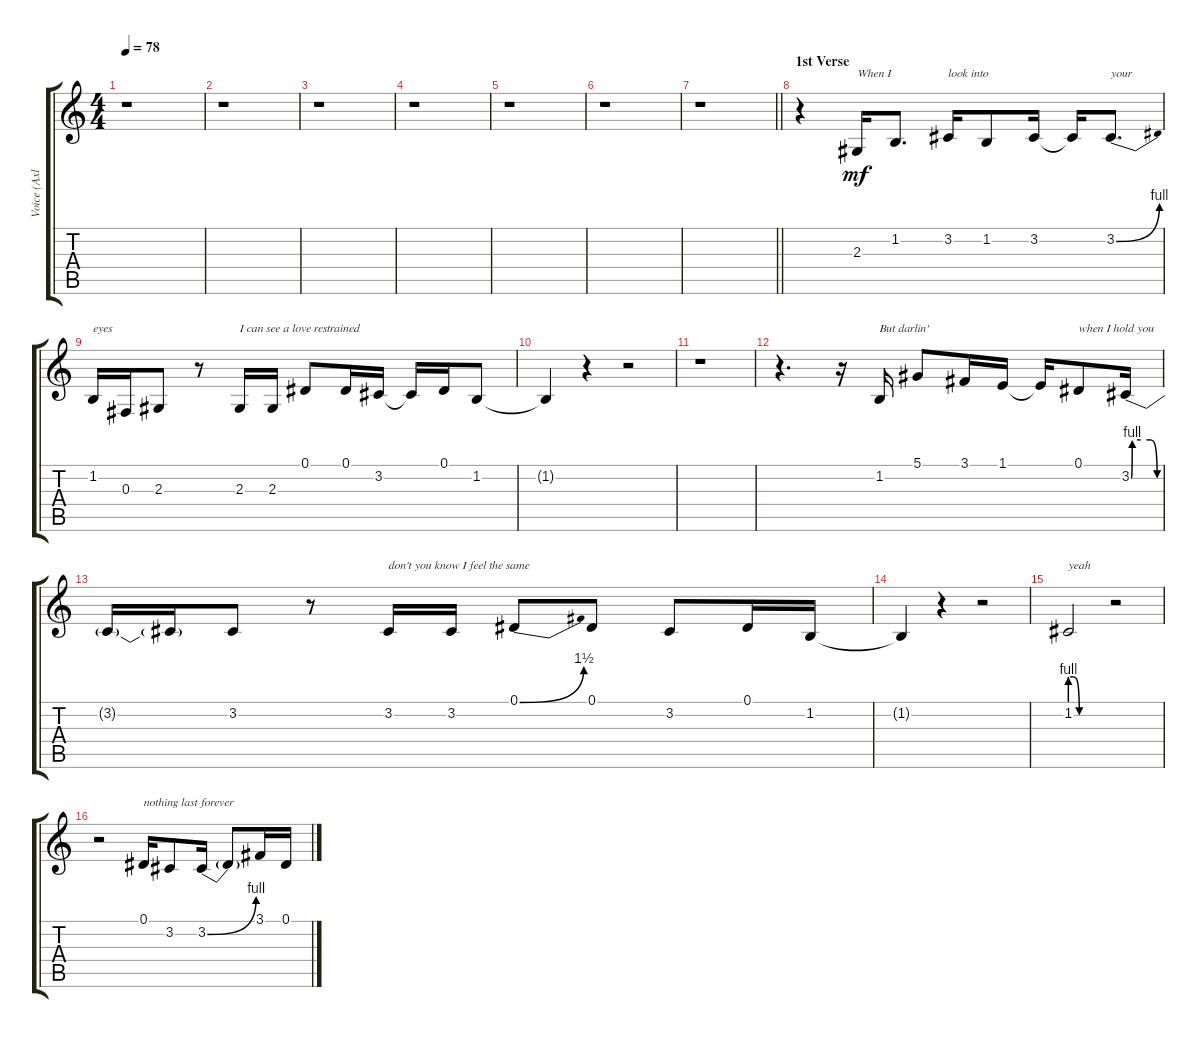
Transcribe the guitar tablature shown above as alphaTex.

\track ("Voice (Axl)" "Voice (Axl") {instrument lead2sawtooth}
\staff {score tabs}
\tuning (Eb4 Bb3 Gb3 Db3 Ab2 Eb2) {hide}
\ts (4 4)
\tempo 78
\clef g2
\ks c
r.1{dy mf} |
r.1 |
r.1 |
r.1 |
r.1 |
r.1 |
\barLineRight lightlight
r.1 |
\section ("" "1st Verse")
r.4 2.3.16{txt "When I"} 1.2.8{d} 3.2.16{txt "look into"} 1.2.8 3.2.16 3.2{t}.16 3.2{be (bend 0 0 60 4)}.8{d txt "your"} |
1.2.16{txt "eyes"} 0.3.16 2.3.8 r.8 2.3.16{txt "I can see a love restrained"} 2.3.16 0.1.8 0.1.16 3.2.16 3.2{t}.16 0.1.16 1.2.8 |
1.2{t}.4 r.4 r.2 |
r.1 |
r.4{d} r.16 1.2.16{txt "But darlin'"} 5.1.8 3.1.16 1.1.16 1.1{t}.16 0.1.8{txt "when I hold you"} 3.2{be (custom 0 0 2 4 20 4 40 4 55 0 60 0)}.16 |
3.2{t}.16 3.2{t}.16 3.2.8 r.8 3.2.16{txt "don't you know I feel the same"} 3.2.16 0.1{be (bend 0 0 60 6)}.8 0.1.8 3.2.8 0.1.16 1.2.16 |
1.2{t}.4 r.4 r.2 |
1.2{be (custom 0 4 5 4 15 0 20 0 40 0 60 0)}.2{txt "yeah"} r.2 |
r.2 0.1.16{txt "nothing last forever"} 3.2.8 3.2{be (bend 0 0 60 4)}.16 3.2{t}.8 3.1.16 0.1.16
